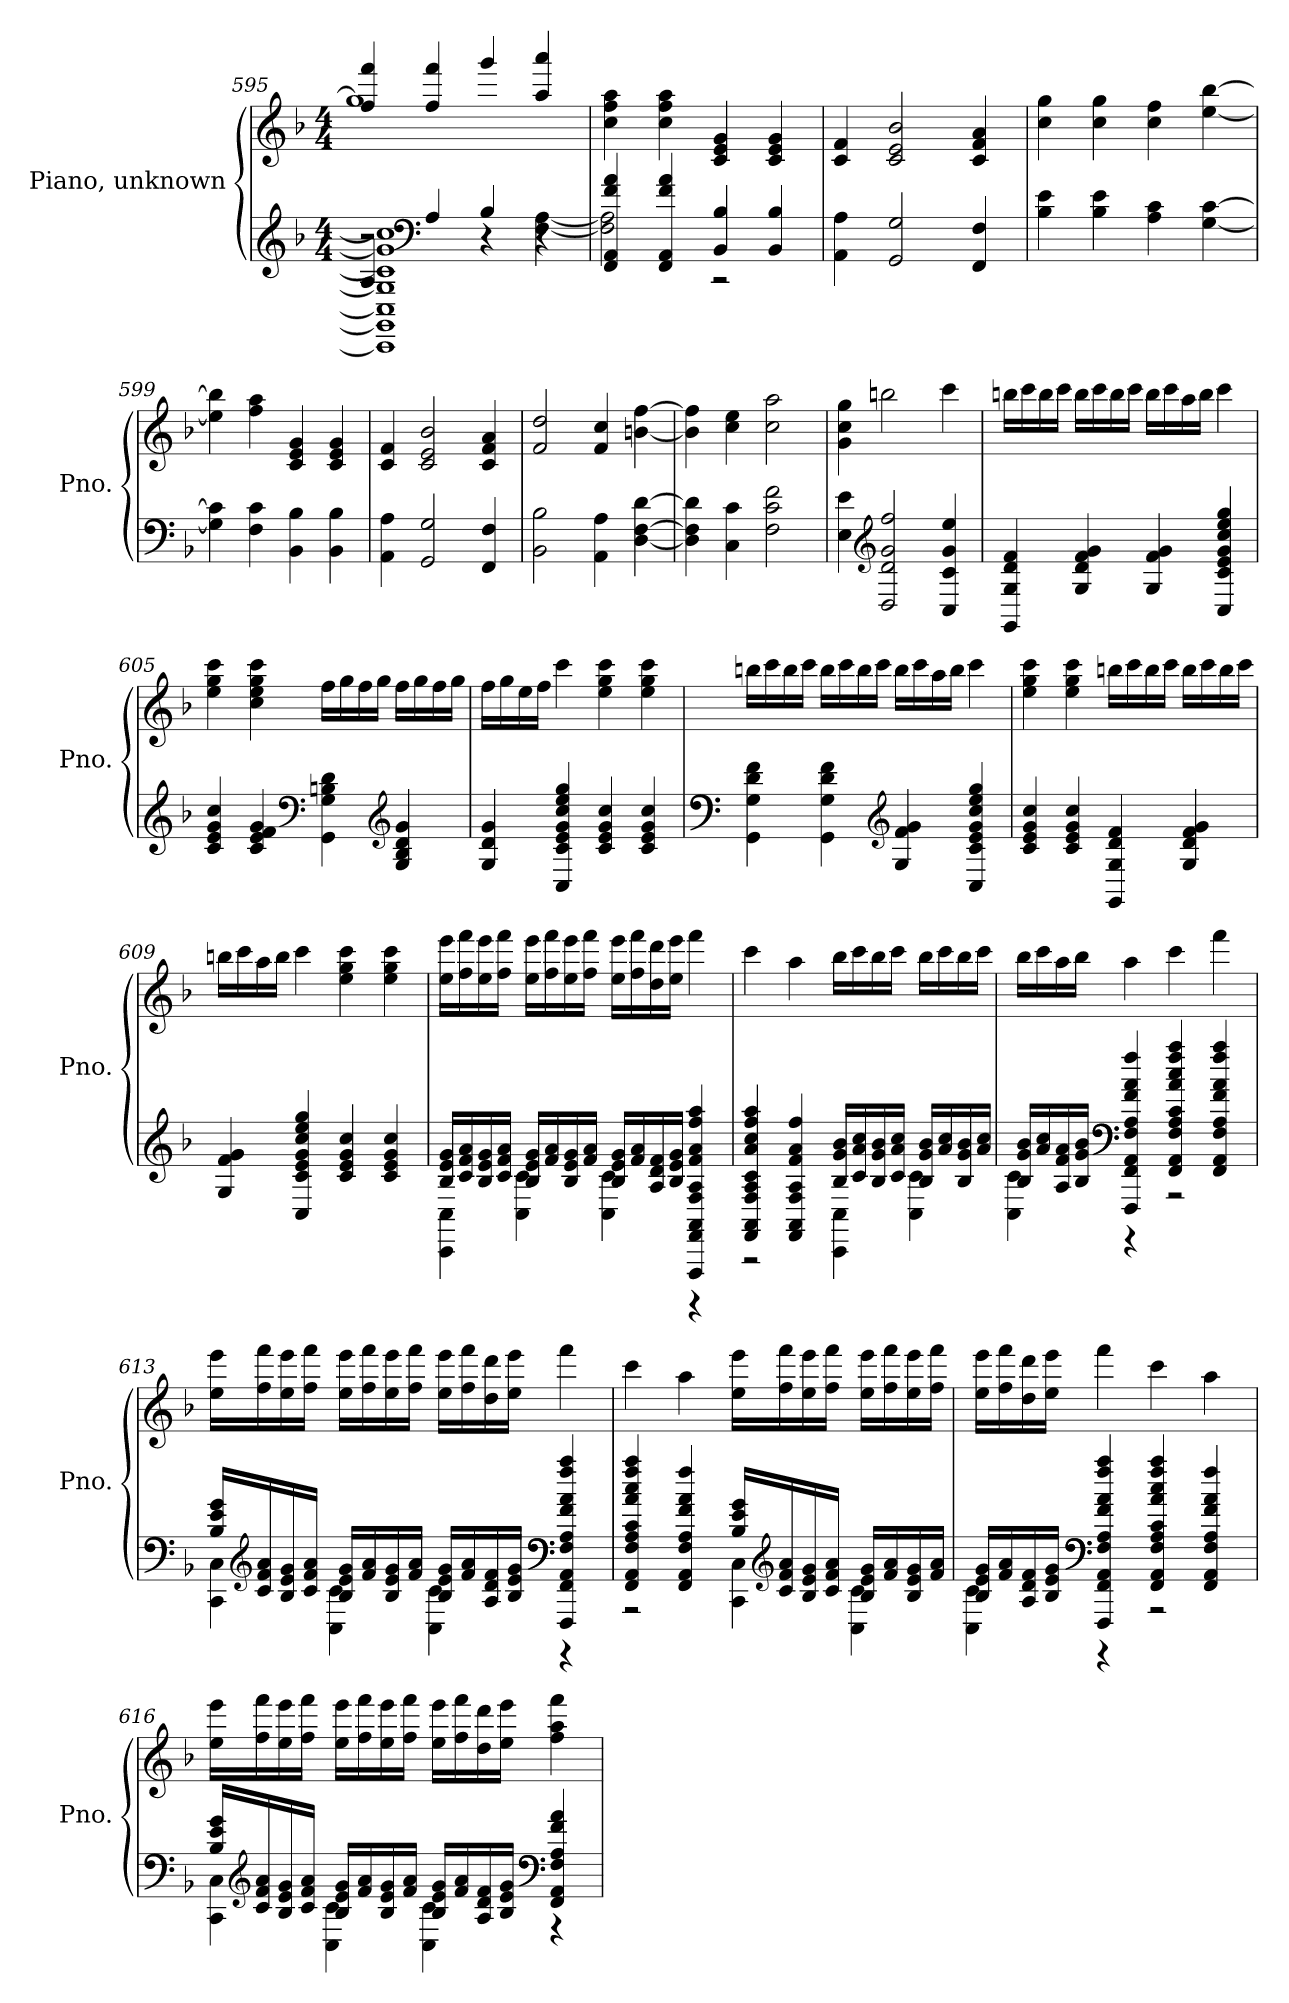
**kern	**kern
*part1	*part1
*staff2	*staff1
*I"Piano, unknown	*
*I'Pno.	*
*clefG2	*clefG2
*k[b-]	*k[b-]
*M4/4	*M4/4
=595	=595
*^	*^
*	*^	*	*
4A/	2r	1CC] 1GG] 1C] 1G] 1c] 1g] 1cc]	4ff/ 4fff/	1gg]
*clefF4	*	*	*	*
4A/	.	.	4ff/ 4fff/	.
4B-/	4r	.	4ggg/	.
4r	[4F\ [4A\	.	4aa/ 4aaa/	.
*	*v	*v	*	*
*	*	*v	*v
=596	=596	=596
4FF/ 4AA/ 4f/ 4a/	2F\] 2A\]	4cc\ 4ff\ 4aa\
4FF/ 4AA/ 4f/ 4a/	.	4cc\ 4ff\ 4aa\
4BB-/ 4B-/	2r	4c/ 4e/ 4g/
4BB-/ 4B-/	.	4c/ 4e/ 4g/
*v	*v	*
=597	=597
4AA\ 4A\	4c/ 4f/
2GG/ 2G/	2c/ 2e/ 2b-/
4FF/ 4F/	4c/ 4f/ 4a/
!!LO:LB:g=z
=598	=598
4B-\ 4e\	4cc\ 4gg\
4B-\ 4e\	4cc\ 4gg\
4A\ 4c\	4cc\ 4ff\
[4G\ [4c\	[4ee\ [4bb-\
=599	=599
4G\] 4c\]	4ee\] 4bb-\]
4F\ 4c\	4ff\ 4aa\
4BB-\ 4B-\	4c/ 4e/ 4g/
4BB-\ 4B-\	4c/ 4e/ 4g/
=600	=600
4AA\ 4A\	4c/ 4f/
2GG/ 2G/	2c/ 2e/ 2b-/
4FF/ 4F/	4c/ 4f/ 4a/
=601	=601
2BB-\ 2B-\	2f/ 2dd/
4AA\ 4A\	4f/ 4cc/
[4D\ [4F\ [4d\	[4bn\ [4ff\
=602	=602
4D\] 4F\] 4d\]	4b\] 4ff\]
4C\ 4c\	4cc\ 4ee\
2F\ 2c\ 2f\	2cc\ 2aa\
=603	=603
4E\ 4e\	4g\ 4cc\ 4gg\
*clefG2	*
2D/ 2d/ 2g/ 2ff/	2bbn\
4C/ 4c/ 4g/ 4ee/	4ccc\
!!LO:LB:g=z
=604	=604
4GG/ 4G/ 4d/ 4f/	16bbn\LL
.	16ccc\
.	16bb\
.	16ccc\JJ
4G/ 4d/ 4f/ 4g/	16bb\LL
.	16ccc\
.	16bb\
.	16ccc\JJ
4G/ 4f/ 4g/	16bb\LL
.	16ccc\
.	16aa\
.	16bb\JJ
4C/ 4c/ 4e/ 4g/ 4cc/ 4ee/ 4gg/	4ccc\
=605	=605
4c/ 4e/ 4g/ 4cc/	4ee\ 4gg\ 4ccc\
4c/ 4e/ 4f/ 4g/	4cc\ 4ee\ 4gg\ 4ccc\
*clefF4	*
4GG\ 4G\ 4Bn\ 4d\	16ff\LL
.	16gg\
.	16ff\
.	16gg\JJ
*clefG2	*
4G/ 4B/ 4d/ 4g/	16ff\LL
.	16gg\
.	16ff\
.	16gg\JJ
=606	=606
4G/ 4d/ 4g/	16ff\LL
.	16gg\
.	16ee\
.	16ff\JJ
4C/ 4c/ 4e/ 4g/ 4cc/ 4ee/ 4gg/	4ccc\
4c/ 4e/ 4g/ 4cc/	4ee\ 4gg\ 4ccc\
4c/ 4e/ 4g/ 4cc/	4ee\ 4gg\ 4ccc\
!!LO:PB:g=z
=607	=607
*clefF4	*
4GG\ 4G\ 4d\ 4f\	16bbn\LL
.	16ccc\
.	16bb\
.	16ccc\JJ
4GG\ 4G\ 4d\ 4f\	16bb\LL
.	16ccc\
.	16bb\
.	16ccc\JJ
*clefG2	*
4G/ 4f/ 4g/	16bb\LL
.	16ccc\
.	16aa\
.	16bb\JJ
4C/ 4c/ 4e/ 4g/ 4cc/ 4ee/ 4gg/	4ccc\
=608	=608
4c/ 4e/ 4g/ 4cc/	4ee\ 4gg\ 4ccc\
4c/ 4e/ 4g/ 4cc/	4ee\ 4gg\ 4ccc\
4GG/ 4G/ 4d/ 4f/	16bbn\LL
.	16ccc\
.	16bb\
.	16ccc\JJ
4G/ 4d/ 4f/ 4g/	16bb\LL
.	16ccc\
.	16bb\
.	16ccc\JJ
=609	=609
4G/ 4f/ 4g/	16bbn\LL
.	16ccc\
.	16aa\
.	16bb\JJ
4C/ 4c/ 4e/ 4g/ 4cc/ 4ee/ 4gg/	4ccc\
4c/ 4e/ 4g/ 4cc/	4ee\ 4gg\ 4ccc\
4c/ 4e/ 4g/ 4cc/	4ee\ 4gg\ 4ccc\
!!LO:LB:g=z
=610	=610
*^	*
16B-/ 16e/ 16g/LL	4CC\ 4C\	16ee\ 16eee\LL
16c/ 16f/ 16a/	.	16ff\ 16fff\
16B-/ 16e/ 16g/	.	16ee\ 16eee\
16c/ 16f/ 16a/JJ	.	16ff\ 16fff\JJ
16B-/ 16e/ 16g/LL	4C\ 4c\	16ee\ 16eee\LL
16f/ 16a/	.	16ff\ 16fff\
16B-/ 16e/ 16g/	.	16ee\ 16eee\
16f/ 16a/JJ	.	16ff\ 16fff\JJ
16B-/ 16e/ 16g/LL	4C\ 4c\	16ee\ 16eee\LL
16f/ 16a/	.	16ff\ 16fff\
16A/ 16d/ 16f/	.	16dd\ 16ddd\
16B-/ 16e/ 16g/JJ	.	16ee\ 16eee\JJ
4FFF/ 4FF/ 4AA/ 4F/ 4A/ 4f/ 4a/ 4ff/ 4aa/	4r	4fff\
=611	=611	=611
4FF/ 4AA/ 4F/ 4A/ 4c/ 4a/ 4cc/ 4ff/ 4aa/	2r	4ccc\
4FF/ 4AA/ 4F/ 4A/ 4f/ 4a/ 4ff/	.	4aa\
16B-/ 16g/ 16b-/LL	4CC\ 4C\	16bb-\LL
16c/ 16a/ 16cc/	.	16ccc\
16B-/ 16g/ 16b-/	.	16bb-\
16c/ 16a/ 16cc/JJ	.	16ccc\JJ
16B-/ 16g/ 16b-/LL	4C\ 4c\	16bb-\LL
16a/ 16cc/	.	16ccc\
16B-/ 16g/ 16b-/	.	16bb-\
16a/ 16cc/JJ	.	16ccc\JJ
=612	=612	=612
16B-/ 16g/ 16b-/LL	4C\ 4c\	16bb-\LL
16a/ 16cc/	.	16ccc\
16A/ 16f/ 16a/	.	16aa\
16B-/ 16g/ 16b-/JJ	.	16bb-\JJ
*clefF4	*	*
4FFF/ 4FF/ 4AA/ 4F/ 4A/ 4f/ 4a/ 4ff/	4r	4aa\
4FF/ 4AA/ 4F/ 4A/ 4c/ 4a/ 4cc/ 4ff/ 4aa/	2r	4ccc\
4FF/ 4AA/ 4F/ 4A/ 4f/ 4a/ 4ff/ 4aa/	.	4fff\
!!LO:LB:g=z
=613	=613	=613
16B-/ 16e/ 16g/LL	4CC\ 4C\	16ee\ 16eee\LL
*clefG2	*	*
16c/ 16f/ 16a/	.	16ff\ 16fff\
16B-/ 16e/ 16g/	.	16ee\ 16eee\
16c/ 16f/ 16a/JJ	.	16ff\ 16fff\JJ
16B-/ 16e/ 16g/LL	4C\ 4c\	16ee\ 16eee\LL
16f/ 16a/	.	16ff\ 16fff\
16B-/ 16e/ 16g/	.	16ee\ 16eee\
16f/ 16a/JJ	.	16ff\ 16fff\JJ
16B-/ 16e/ 16g/LL	4C\ 4c\	16ee\ 16eee\LL
16f/ 16a/	.	16ff\ 16fff\
16A/ 16d/ 16f/	.	16dd\ 16ddd\
16B-/ 16e/ 16g/JJ	.	16ee\ 16eee\JJ
*clefF4	*	*
4FFF/ 4FF/ 4AA/ 4F/ 4A/ 4f/ 4a/ 4ff/ 4aa/	4r	4fff\
=614	=614	=614
4FF/ 4AA/ 4F/ 4A/ 4c/ 4a/ 4cc/ 4ff/ 4aa/	2r	4ccc\
4FF/ 4AA/ 4F/ 4A/ 4f/ 4a/ 4ff/	.	4aa\
16B-/ 16e/ 16g/LL	4CC\ 4C\	16ee\ 16eee\LL
*clefG2	*	*
16c/ 16f/ 16a/	.	16ff\ 16fff\
16B-/ 16e/ 16g/	.	16ee\ 16eee\
16c/ 16f/ 16a/JJ	.	16ff\ 16fff\JJ
16B-/ 16e/ 16g/LL	4C\ 4c\	16ee\ 16eee\LL
16f/ 16a/	.	16ff\ 16fff\
16B-/ 16e/ 16g/	.	16ee\ 16eee\
16f/ 16a/JJ	.	16ff\ 16fff\JJ
!!LO:LB:g=z
=615	=615	=615
16B-/ 16e/ 16g/LL	4C\ 4c\	16ee\ 16eee\LL
16f/ 16a/	.	16ff\ 16fff\
16A/ 16d/ 16f/	.	16dd\ 16ddd\
16B-/ 16e/ 16g/JJ	.	16ee\ 16eee\JJ
*clefF4	*	*
4FFF/ 4FF/ 4AA/ 4F/ 4A/ 4f/ 4a/ 4ff/ 4aa/	4r	4fff\
4FF/ 4AA/ 4F/ 4A/ 4c/ 4a/ 4cc/ 4ff/ 4aa/	2r	4ccc\
4FF/ 4AA/ 4F/ 4A/ 4f/ 4a/ 4ff/	.	4aa\
=616	=616	=616
16B-/ 16e/ 16g/LL	4CC\ 4C\	16ee\ 16eee\LL
*clefG2	*	*
16c/ 16f/ 16a/	.	16ff\ 16fff\
16B-/ 16e/ 16g/	.	16ee\ 16eee\
16c/ 16f/ 16a/JJ	.	16ff\ 16fff\JJ
16B-/ 16e/ 16g/LL	4C\ 4c\	16ee\ 16eee\LL
16f/ 16a/	.	16ff\ 16fff\
16B-/ 16e/ 16g/	.	16ee\ 16eee\
16f/ 16a/JJ	.	16ff\ 16fff\JJ
16B-/ 16e/ 16g/LL	4C\ 4c\	16ee\ 16eee\LL
16f/ 16a/	.	16ff\ 16fff\
16A/ 16d/ 16f/	.	16dd\ 16ddd\
16B-/ 16e/ 16g/JJ	.	16ee\ 16eee\JJ
*clefF4	*	*
4FF/ 4AA/ 4F/ 4A/ 4f/ 4a/	4r	4ff\ 4aa\ 4fff\
*v	*v	*
=	=
*-	*-
